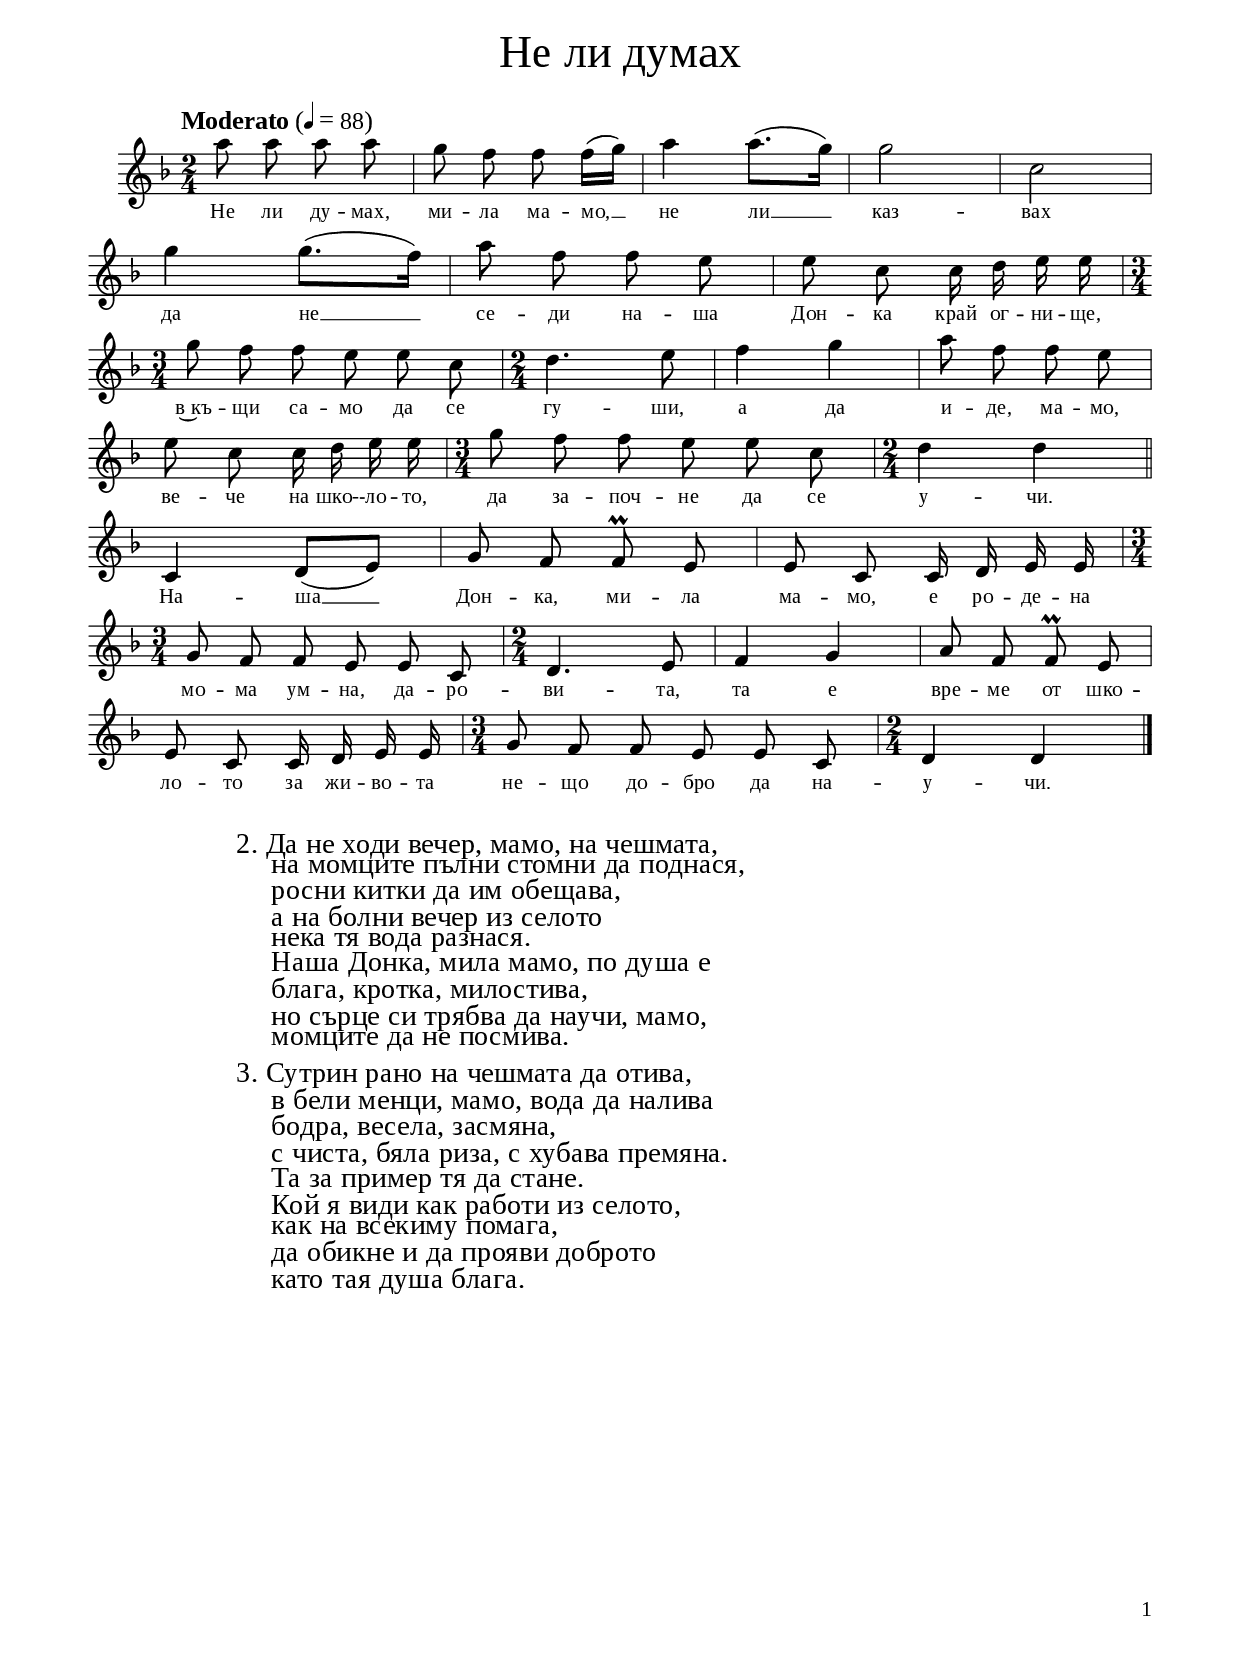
\version "2.24.4"

% include paper part and global functions
\include "include/globals.ily"

\bookpart {
  \label #'ref154
  \tocItem \markup "Не ли думах"
   \paper {
    print-all-headers = ##t
    print-page-number = ##t
    print-first-page-number = ##t

    % put page numbers on the bottom
    oddHeaderMarkup = \markup ""
    evenHeaderMarkup = \markup ""
    oddFooterMarkup = \markup
    \fill-line {
      ""
      \if \should-print-page-number \fromproperty #'page:page-number-string
    }
    evenFooterMarkup = \markup
    \fill-line {
      \if \should-print-page-number \fromproperty #'page:page-number-string
      ""
    }

    left-margin = 1.5\cm
    right-margin = 1.5\cm
    top-margin = 1.6\cm
    bottom-margin = 1.2\cm
    ragged-bottom = ##t % do not spread the staves to fill the whole vertical space

    % change distance between staves
    system-system-spacing =
    #'((basic-distance . 9)
       (minimum-distance . 6)
       (padding . 1)
       (stretchability . 12))
  }
  \score {
    \include "include/score-layout.ily"

    \new Voice \absolute {
      \clef treble
      \key d \minor
      \time 2/4
      \tempoFunc "Moderato" 4 "88"
      \autoBeamOff

      a''8 a''8 a''8 a''8 | % 2
      g''8 f''8 f''8 f''16 [ ( g''16 ) ] | % 3
      a''4 a''8. [( g''16 )] | % 4
      g''2 | % 5
      c''2 \break | % 6
      g''4 g''8. [( f''16 )] | % 7
      a''8 f''8 f''8 e''8 | % 8
      e''8 c''8 c''16 d''16 e''16 e''16 \break | % 9
      \time 3/4  g''8 f''8 f''8 e''8 e''8 c''8 |
      \time 2/4  d''4. e''8 | % 11
      f''4 g''4 | % 12
      a''8 f''8 f''8 e''8 \break | % 13
      e''8 c''8 c''16 d''16 e''16 e''16 | % 14
      \time 3/4  g''8 f''8 f''8 e''8 e''8 c''8 | % 15
      \time 2/4  d''4 d''4 \bar "||"
      \break | % 16
      c'4 d'8 [( e'8 )] | % 17
      g'8 f'8 f'8\prall e'8 | % 18
      e'8 c'8 c'16 d'16 e'16 e'16 \break | % 19
      \time 3/4  g'8 f'8 f'8 e'8 e'8 c'8 |
      \time 2/4  d'4. e'8 | % 21
      f'4 g'4 | % 22
      a'8 f'8 f'8\prall e'8 \break | % 23
      e'8 c'8 c'16 d'16 e'16 e'16 | % 24
      \time 3/4  g'8 f'8 f'8 e'8 e'8 c'8 | % 25
      \time 2/4  d'4 d'4 \bar "|."
    }

    \addlyrics {
      Не ли ду
      -- мах, ми -- ла ма -- мо, __ не ли __ каз -- вах да
      не __ се -- ди на -- ша Дон -- ка край ог -- ни --
      ще, в~къ -- щи са -- мо да се гу -- ши, а да
      и -- де, ма -- мо, ве -- че на "шко-" -- ло -- то,
      да за -- поч -- не да се у -- чи. На -- ша __ Дон
      -- ка, ми -- ла ма -- мо, е ро -- де -- на мо --
      ма ум -- на, да -- ро -- ви -- та, та е вре --
      ме от шко -- ло -- то за жи -- во -- та не --
      що до -- бро да на -- у -- чи.
    }

    \header {
      title = \titleFunc #'ref_desc_18 "Не ли думах" "Ne li dumah"
    }

    \midi{}

  } % score

 \markup \fontsize #+2.5 {
   \hspace #12
    \override #'(baseline-skip . 1.8)
      
      \column {

        \line {   "   " 2. Да не ходи вечер, мамо, на чешмата,}

        \line {   "        " на момците пълни стомни да поднася,}

        \line {   "        " росни китки да им обещава,}

        \line {   "        " а на болни вечер из селото} 

        \line {   "        " нека тя вода разнася.}

        \line {   "        " Наша Донка, мила мамо, по душа е}

        \line {   "        " блага, кротка, милостива,}

        \line {   "        " но сърце си трябва да научи, мамо,}

        \line {   "        " момците да не посмива.}
          \line {   "   "}

          \line {   "   " 3. Сутрин рано на чешмата да отива,}

        \line {   "        " в бели менци, мамо, вода да налива}

        \line {   "        " бодра, весела, засмяна,}

        \line {   "        " с чиста, бяла риза, с хубава премяна.}

        \line {   "        " Та за пример тя да стане.}

        \line {   "        " Кой я види как работи из селото,}

        \line {   "        " как на всекиму помага,}

        \line {   "        " да обикне и да прояви доброто}

        \line {   "        " като тая душа блага.}
      }
    } % markup


} % bookpart
